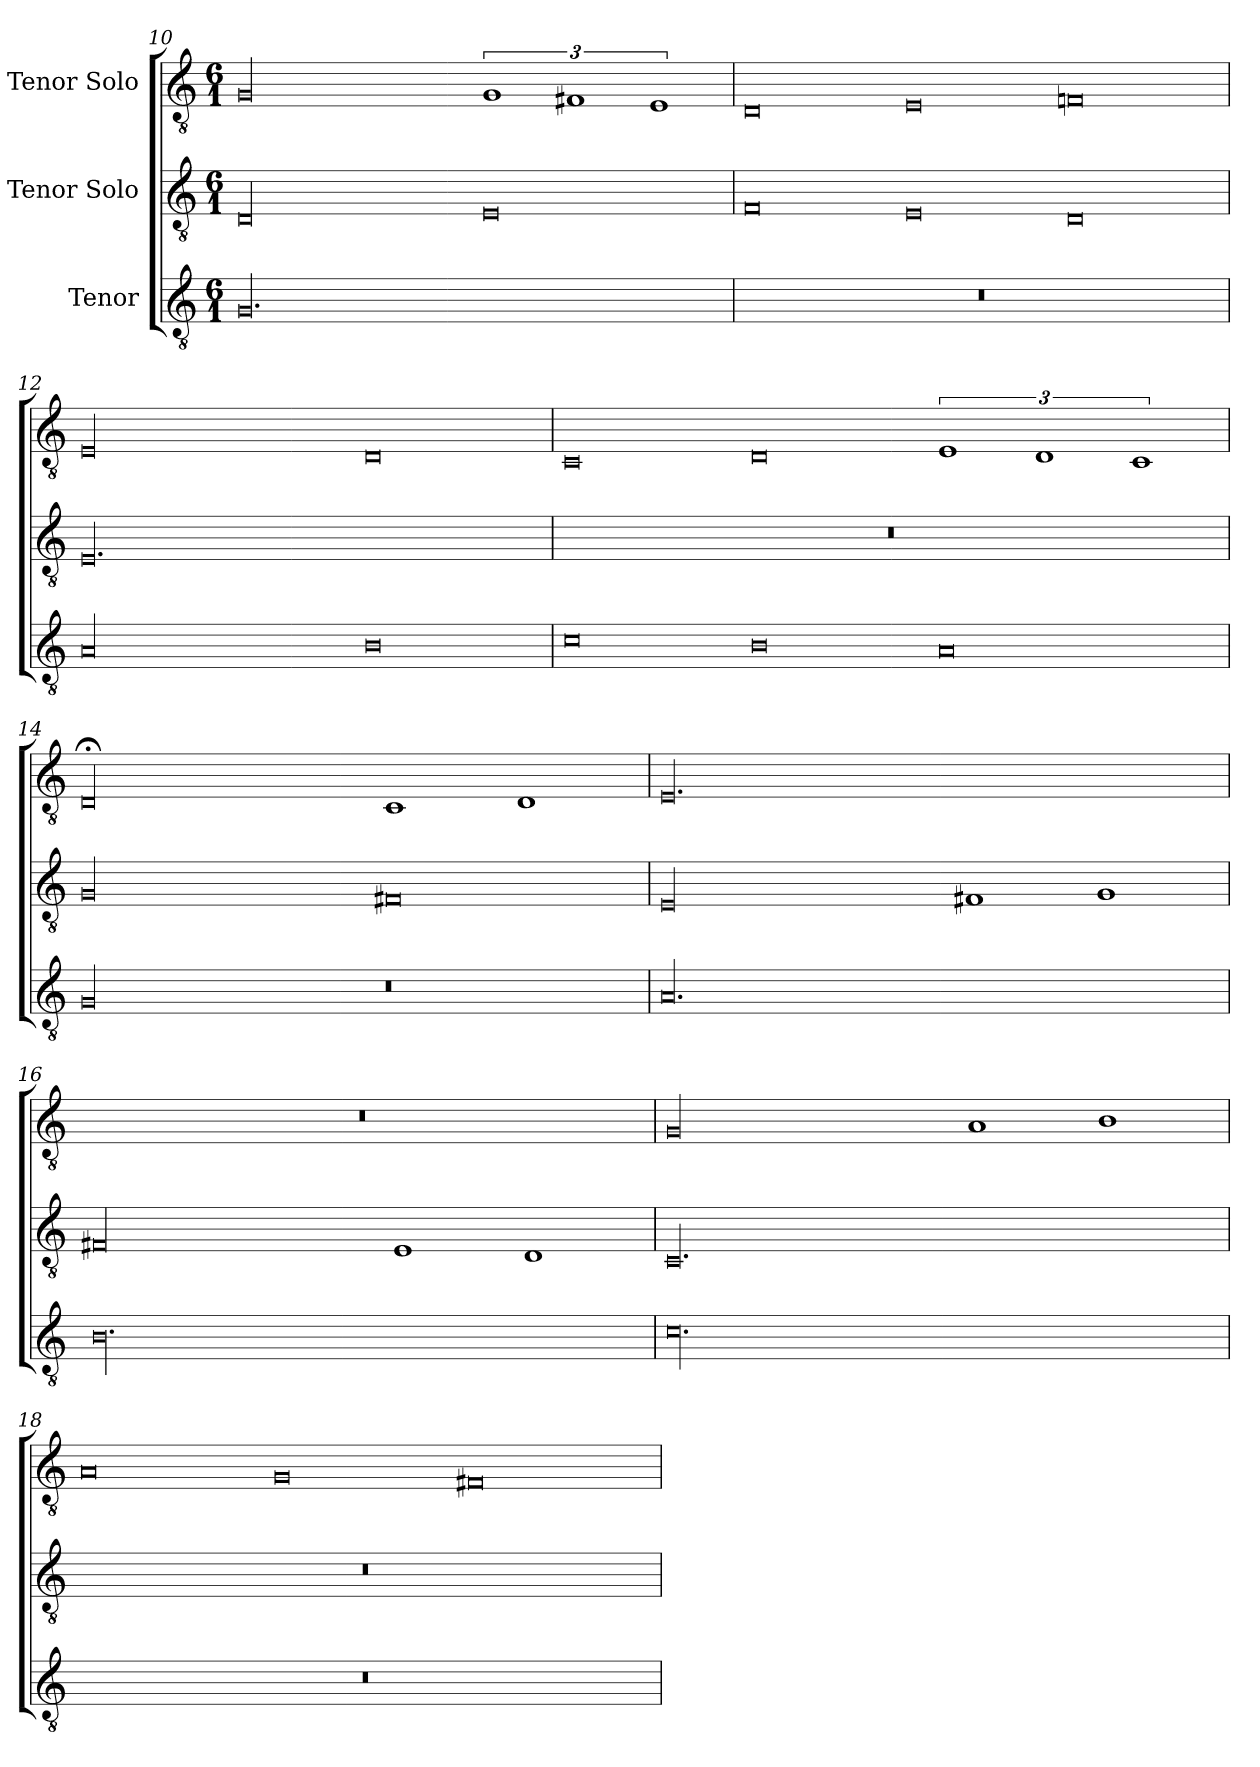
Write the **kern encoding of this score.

**kern	**kern	**kern
*part3	*part2	*part1
*staff3	*staff2	*staff1
*I"Tenor	*I"Tenor Solo	*I"Tenor Solo
*clefGv2	*clefGv2	*clefGv2
*k[]	*k[]	*k[]
*C:	*C:	*C:
*M6/1	*M6/1	*M6/1
=10	=10	=10
00.G/	00D/	00G/
.	0E/	3%2G/
.	.	3%2F#X/
.	.	3%2E/
=11	=11	=11
00.r	0F/	0D/
.	0E/	0E/
.	0D/	0Fn/
=12	=12	=12
00A/	00.E/	00E/
0B\	.	0D/
=13	=13	=13
0c\	00.r	0C/
0B\	.	0D/
0A/	.	3%2E/
.	.	3%2D/
.	.	3%2C/
=14	=14	=14
00G/	00G/	00D;</
0r	0F#X/	1C/
.	.	1D/
=15	=15	=15
00.A/	00E/	00.E/
.	1F#X/	.
.	1G/	.
!!LO:PB:g=z
=16	=16	=16
00.B\	00F#X/	00.r
.	1E/	.
.	1D/	.
=17	=17	=17
00.c\	00.C/	00G/
.	.	1A/
.	.	1B\
=18	=18	=18
00.r	00.r	0A/
.	.	0G/
.	.	0F#X/
=	=	=
*-	*-	*-
